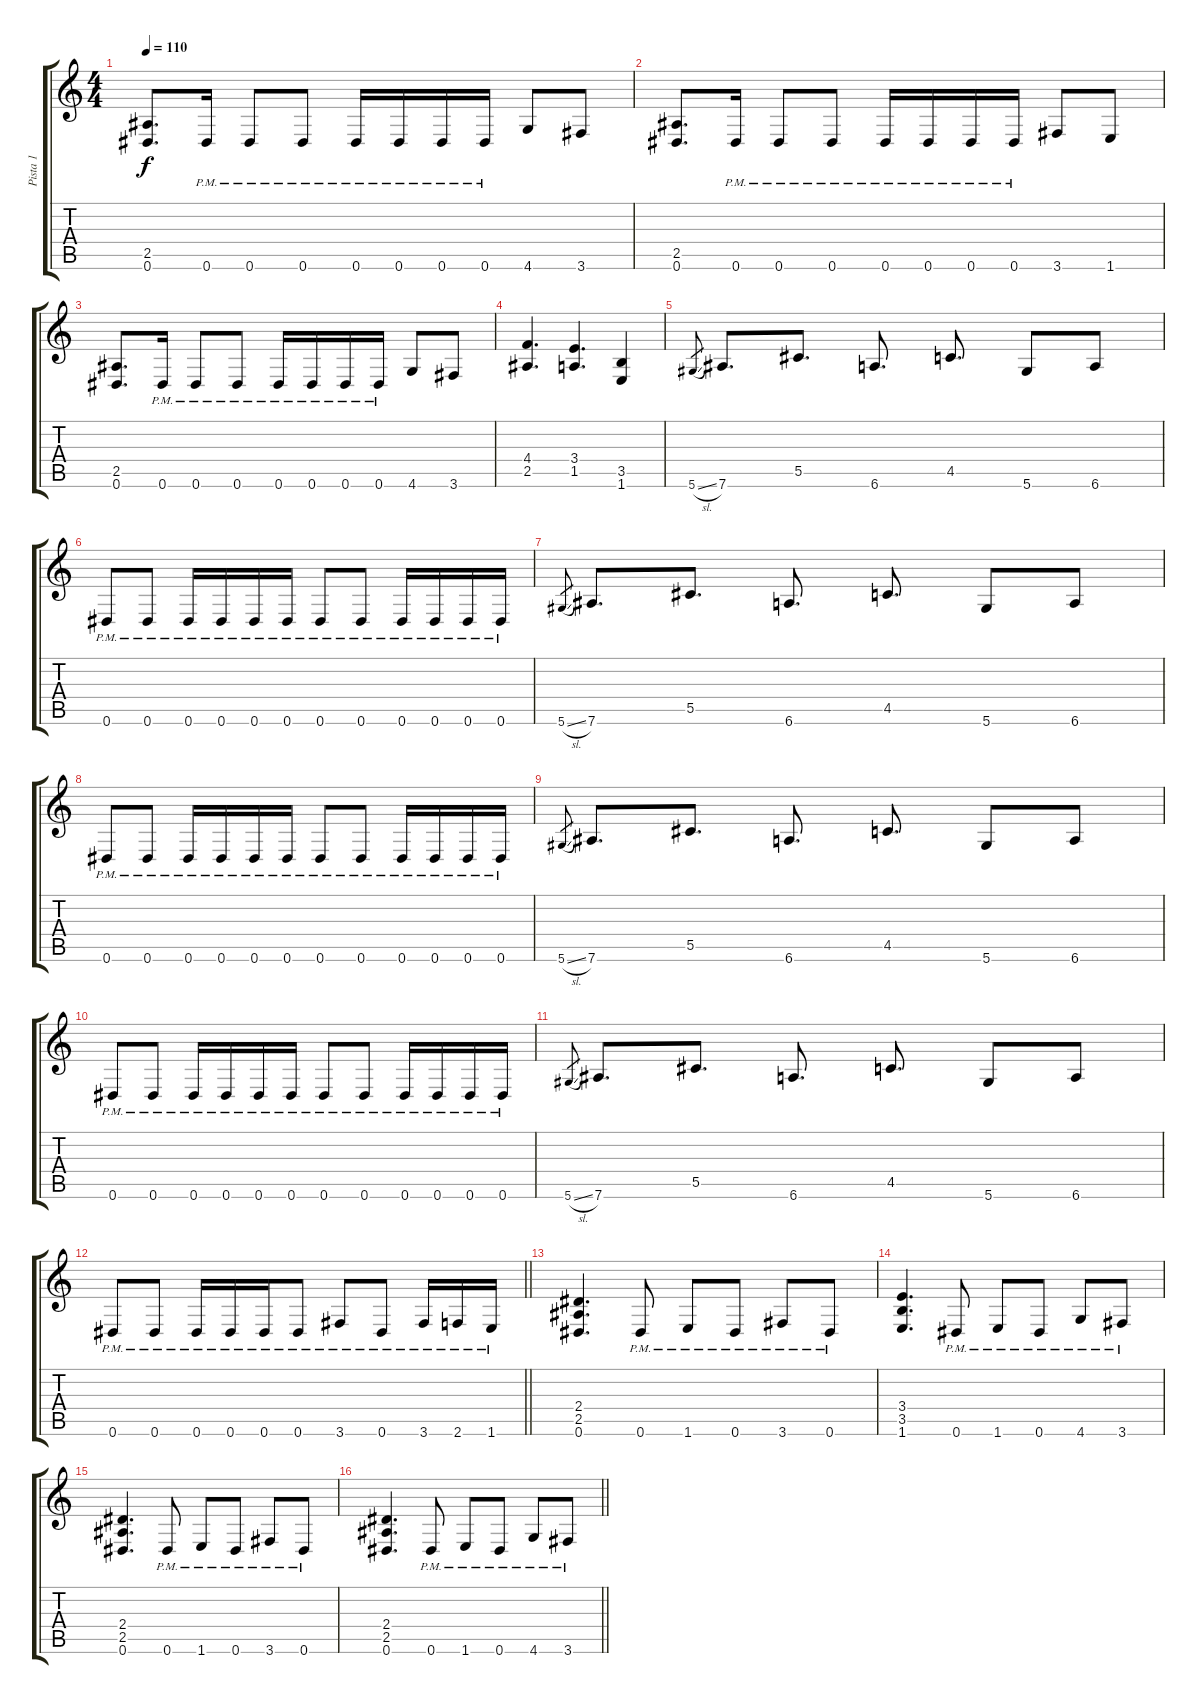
\track ("Pista 1" "Pista 1") {instrument distortionguitar}
\staff {score tabs}
\tuning (Eb4 Bb3 Gb3 Db3 Ab2 Eb2) {hide}
\ts (4 4)
\tempo 110
\clef g2
\ks c
(2.5 0.6).8{d dy f} 0.6{pm}.16 0.6{pm}.8 0.6{pm}.8 0.6{pm}.16 0.6{pm}.16 0.6{pm}.16 0.6{pm}.16 4.6.8 3.6.8 |
(2.5 0.6).8{d} 0.6{pm}.16 0.6{pm}.8 0.6{pm}.8 0.6{pm}.16 0.6{pm}.16 0.6{pm}.16 0.6{pm}.16 3.6.8 1.6.8 |
(2.5 0.6).8{d} 0.6{pm}.16 0.6{pm}.8 0.6{pm}.8 0.6{pm}.16 0.6{pm}.16 0.6{pm}.16 0.6{pm}.16 4.6.8 3.6.8 |
(4.4 2.5).4{d} (3.4 1.5).4{d} (3.5 1.6).4 |
5.6{sl}.8{gr} 7.6.8{d} 5.5.8{d} 6.6.8{d} 4.5.8{d} 5.6.8 6.6.8 |
0.6{pm}.8 0.6{pm}.8 0.6{pm}.16 0.6{pm}.16 0.6{pm}.16 0.6{pm}.16 0.6{pm}.8 0.6{pm}.8 0.6{pm}.16 0.6{pm}.16 0.6{pm}.16 0.6{pm}.16 |
5.6{sl}.8{gr} 7.6.8{d} 5.5.8{d} 6.6.8{d} 4.5.8{d} 5.6.8 6.6.8 |
0.6{pm}.8 0.6{pm}.8 0.6{pm}.16 0.6{pm}.16 0.6{pm}.16 0.6{pm}.16 0.6{pm}.8 0.6{pm}.8 0.6{pm}.16 0.6{pm}.16 0.6{pm}.16 0.6{pm}.16 |
5.6{sl}.8{gr} 7.6.8{d} 5.5.8{d} 6.6.8{d} 4.5.8{d} 5.6.8 6.6.8 |
0.6{pm}.8 0.6{pm}.8 0.6{pm}.16 0.6{pm}.16 0.6{pm}.16 0.6{pm}.16 0.6{pm}.8 0.6{pm}.8 0.6{pm}.16 0.6{pm}.16 0.6{pm}.16 0.6{pm}.16 |
5.6{sl}.8{gr} 7.6.8{d} 5.5.8{d} 6.6.8{d} 4.5.8{d} 5.6.8 6.6.8 |
\barLineRight lightlight
0.6{pm}.8 0.6{pm}.8 0.6{pm}.16 0.6{pm}.16 0.6{pm}.16 0.6{pm}.8 3.6{pm}.8 0.6{pm}.8 3.6{pm}.16 2.6{pm}.16 1.6{pm}.16 |
(2.4 2.5 0.6).4{d} 0.6{pm}.8 1.6{pm}.8 0.6{pm}.8 3.6{pm}.8 0.6{pm}.8 |
(3.4 3.5 1.6).4{d} 0.6{pm}.8 1.6{pm}.8 0.6{pm}.8 4.6{pm}.8 3.6{pm}.8 |
(2.4 2.5 0.6).4{d} 0.6{pm}.8 1.6{pm}.8 0.6{pm}.8 3.6{pm}.8 0.6{pm}.8 |
\barLineRight lightlight
(2.4 2.5 0.6).4{d} 0.6{pm}.8 1.6{pm}.8 0.6{pm}.8 4.6{pm}.8 3.6{pm}.8
